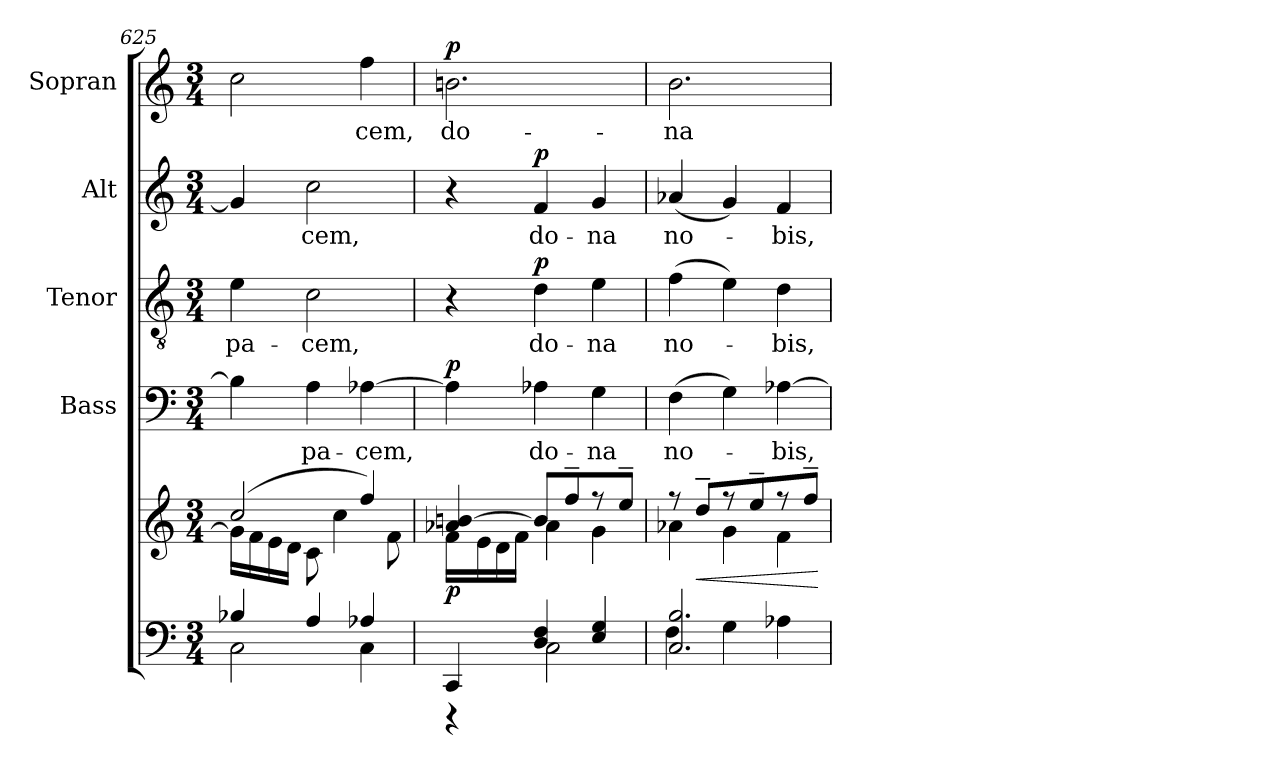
**kern	**kern	**dynam	**kern	**text	**dynam	**kern	**text	**dynam	**kern	**text	**dynam	**kern	**text	**dynam
*part5	*part5	*part5	*part4	*part4	*part4	*part3	*part3	*part3	*part2	*part2	*part2	*part1	*part1	*part1
*staff6	*staff5	*staff5/6	*staff4	*staff4	*staff4	*staff3	*staff3	*staff3	*staff2	*staff2	*staff2	*staff1	*staff1	*staff1
*	*	*	*I"Bass	*	*	*I"Tenor	*	*	*I"Alt	*	*	*I"Sopran	*	*
*	*	*	*I'B.	*	*	*I'T.	*	*	*I'A.	*	*	*I'S.	*	*
*clefF4	*clefG2	*	*clefF4	*	*	*clefGv2	*	*	*clefG2	*	*	*clefG2	*	*
*k[]	*k[]	*	*k[]	*	*	*k[]	*	*	*k[]	*	*	*k[]	*	*
*C:	*C:	*	*C:	*	*	*C:	*	*	*C:	*	*	*C:	*	*
*M3/4	*M3/4	*	*M3/4	*	*	*M3/4	*	*	*M3/4	*	*	*M3/4	*	*
=625	=625	=625	=625	=625	=625	=625	=625	=625	=625	=625	=625	=625	=625	=625
*^	*^	*	*	*	*	*	*	*	*	*	*	*	*	*
!	!	!	!	!	!	!	!	!	!LO:LY:b	!	!	!	!	!	!	!
4B-X/	2C\	(2cc/	16g\LL]	.	4B-\]	.	.	4e\	pa-	.	4g/]	.	.	2cc\	.	.
.	.	.	16f\	.	.	.	.	.	.	.	.	.	.	.	.	.
.	.	.	16e\	.	.	.	.	.	.	.	.	.	.	.	.	.
.	.	.	16d\JJ	.	.	.	.	.	.	.	.	.	.	.	.	.
!	!	!	!	!	!	!LO:LY:b	!	!	!LO:LY:b	!	!	!LO:LY:b	!	!	!	!
4A/	.	.	8c\	.	4A\	pa-	.	2c\	-cem,	.	2cc\	-cem,	.	.	.	.
.	.	.	4cc\	.	.	.	.	.	.	.	.	.	.	.	.	.
!	!	!	!	!	!	!LO:LY:b	!	!	!	!	!	!	!	!	!LO:LY:b	!
4A-X/	4C\	4ff/)	.	.	[4A-X\	-cem,	.	.	.	.	.	.	.	4ff\	-cem,	.
.	.	.	8f\	.	.	.	.	.	.	.	.	.	.	.	.	.
!!LO:PB:g=z
=626	=626	=626	=626	=626	=626	=626	=626	=626	=626	=626	=626	=626	=626	=626	=626	=626
!	!	!	!	!LO:DY:b	!	!	!LO:DY:a	!	!	!	!	!	!	!	!LO:LY:b	!LO:DY:a
4CC/	4r	4a-X/ [>4bn/	16f\LL	p	4A-\]	.	p	4r	.	.	4r	.	.	2.bn\	do-	p
.	.	.	16e\	.	.	.	.	.	.	.	.	.	.	.	.	.
.	.	.	16d\	.	.	.	.	.	.	.	.	.	.	.	.	.
.	.	.	16f\JJ	.	.	.	.	.	.	.	.	.	.	.	.	.
!	!	!	!	!	!	!LO:LY:b	!	!	!LO:LY:b	!LO:DY:a	!	!LO:LY:b	!LO:DY:a	!	!	!
4D/ 4F/	2C\	8b/L]	4a-\	.	4A-X\	do-	.	4d\	do-	p	4f/	do-	p	.	.	.
.	.	8ff~>/	.	.	.	.	.	.	.	.	.	.	.	.	.	.
!	!	!	!	!	!	!LO:LY:b	!	!	!LO:LY:b	!	!	!LO:LY:b	!	!	!	!
4E/ 4G/	.	8ree	4g\	.	4G\	-na	.	4e\	-na	.	4g/	-na	.	.	.	.
.	.	8ee~>/J	.	.	.	.	.	.	.	.	.	.	.	.	.	.
=627	=627	=627	=627	=627	=627	=627	=627	=627	=627	=627	=627	=627	=627	=627	=627	=627
!	!	!	!	!	!	!LO:LY:b	!	!	!LO:LY:b	!	!	!LO:LY:b	!	!	!LO:LY:b	!
2.C/ 2.B/	4F\	8ree	4a-X\	.	(>4F\	no-	.	(>4f\	no-	.	(<4a-X/	no-	.	2.b\	-na	.
!	!	!	!	!LO:HP:b	!	!	!	!	!	!	!	!	!	!	!	!
.	.	8dd~>/L	.	<	.	.	.	.	.	.	.	.	.	.	.	.
.	4G\	8ree	4g\	.	4G\)	.	.	4e\)	.	.	4g/)	.	.	.	.	.
.	.	8ee~>/	.	.	.	.	.	.	.	.	.	.	.	.	.	.
!	!	!	!	!	!	!LO:LY:b	!	!	!LO:LY:b	!	!	!LO:LY:b	!	!	!	!
.	4A-X\	8ree	4f\	.	[4A-X\	-bis,	.	4d\	-bis,	.	4f/	-bis,	.	.	.	.
.	.	8ff~>/J	.	.	.	.	.	.	.	.	.	.	.	.	.	.
*v	*v	*	*	*	*	*	*	*	*	*	*	*	*	*	*	*
*	*v	*v	*	*	*	*	*	*	*	*	*	*	*	*	*
.	.	[	.	.	.	.	.	.	.	.	.	.	.	.
=	=	=	=	=	=	=	=	=	=	=	=	=	=	=
*-	*-	*-	*-	*-	*-	*-	*-	*-	*-	*-	*-	*-	*-	*-
